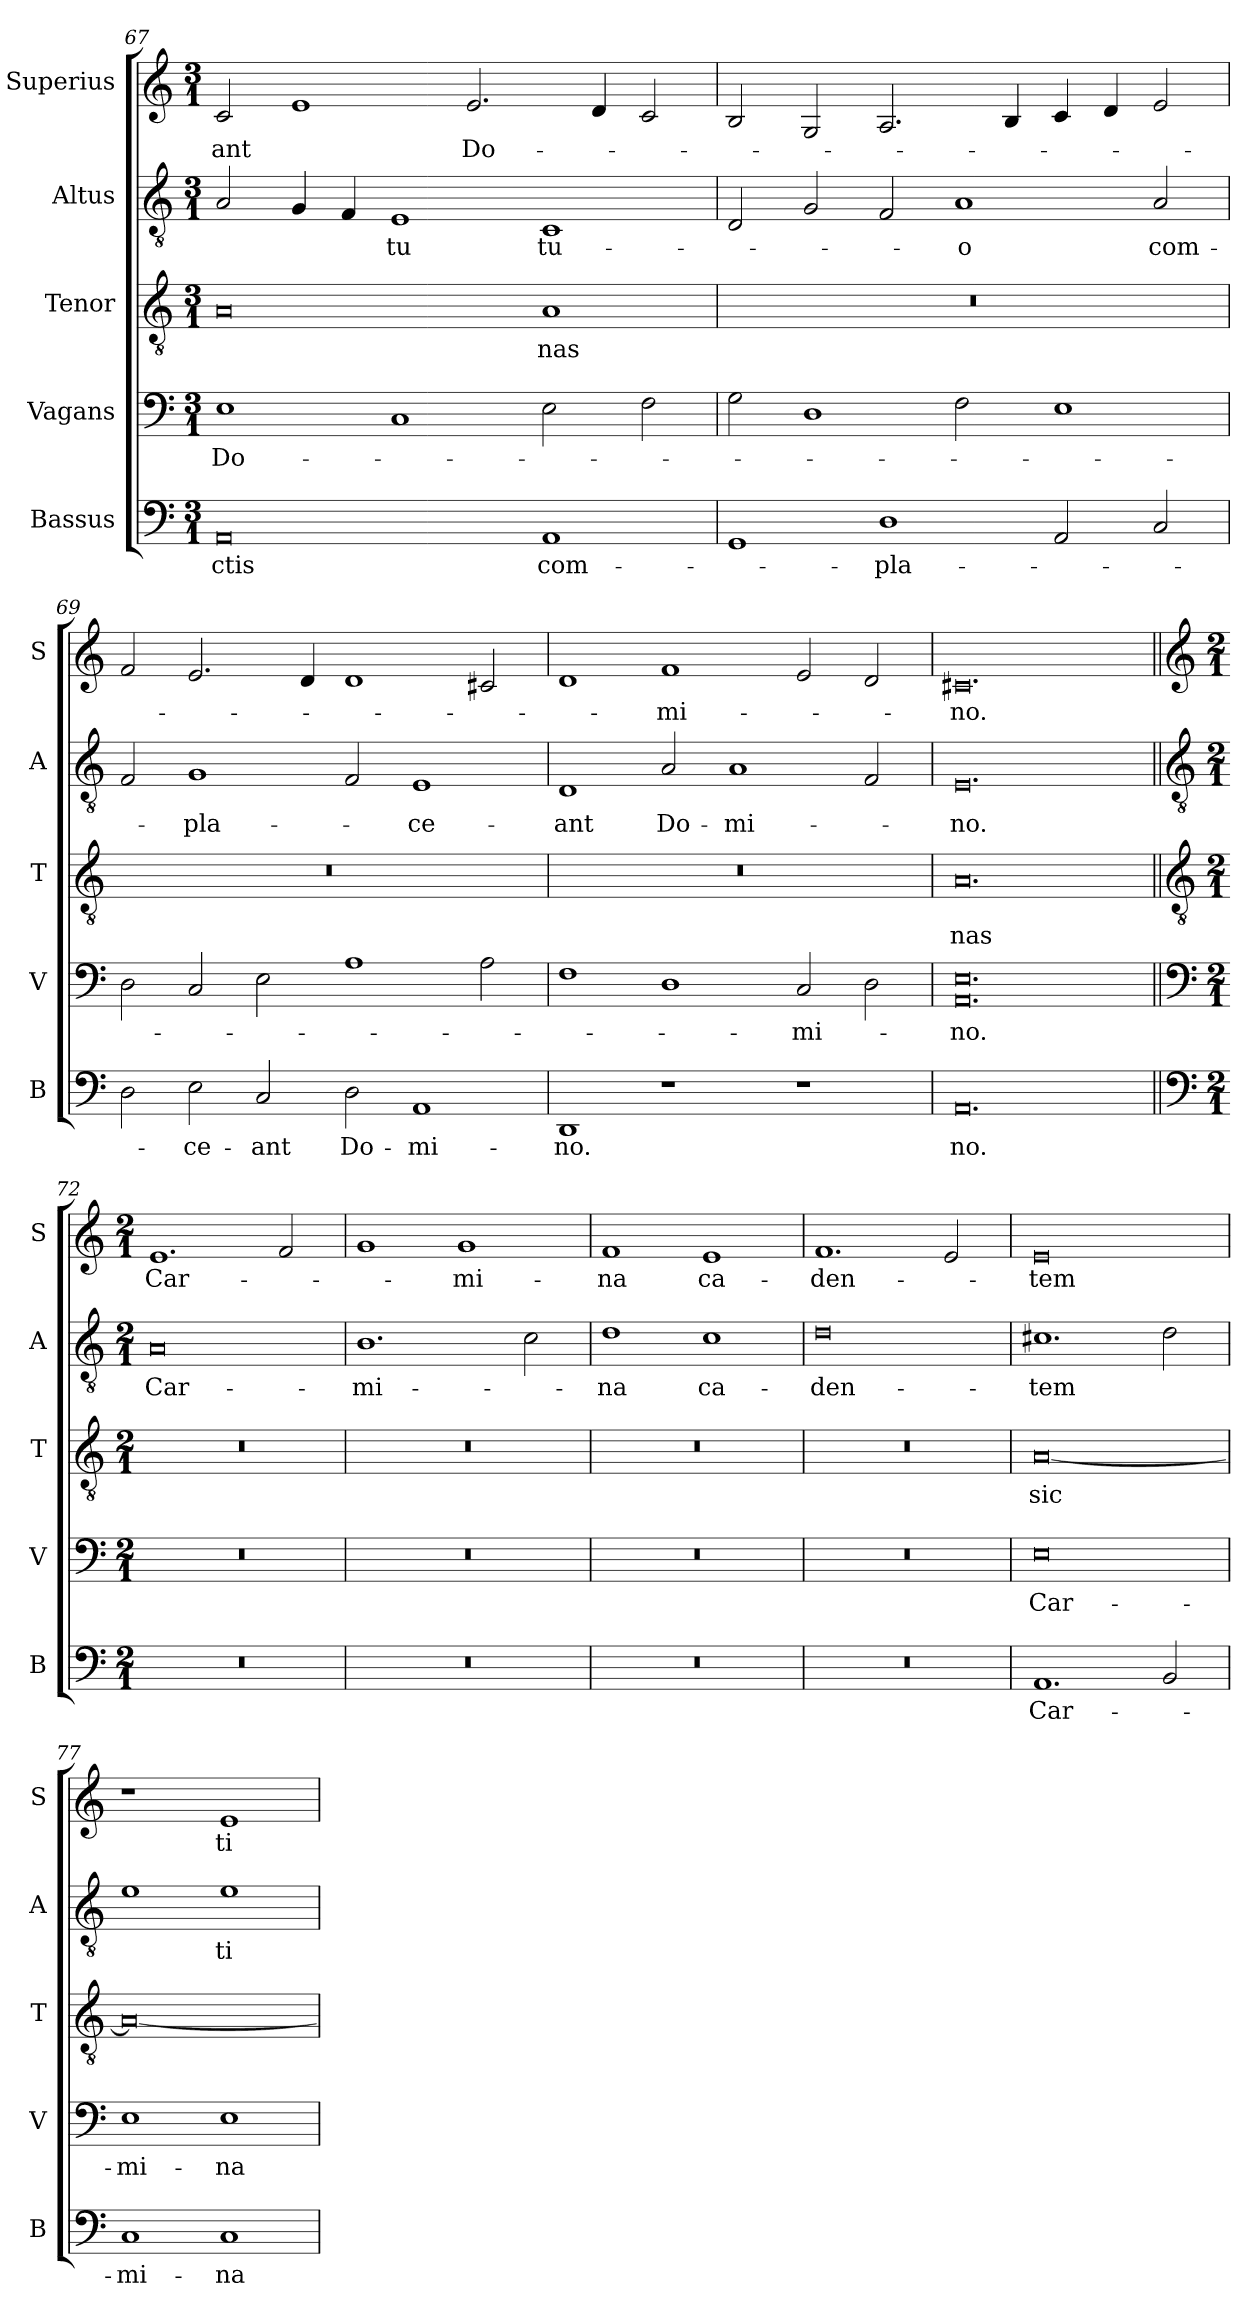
**kern	**text	**kern	**text	**kern	**text	**kern	**text	**kern	**text
*part5	*part5	*part4	*part4	*part3	*part3	*part2	*part2	*part1	*part1
*staff5	*staff5	*staff4	*staff4	*staff3	*staff3	*staff2	*staff2	*staff1	*staff1
*I"Bassus	*	*I"Vagans	*	*I"Tenor	*	*I"Altus	*	*I"Superius	*
*I'B	*	*I'V	*	*I'T	*	*I'A	*	*I'S	*
*clefF4	*	*clefF4	*	*clefGv2	*	*clefGv2	*	*clefG2	*
*k[]	*	*k[]	*	*k[]	*	*k[]	*	*k[]	*
*M3/1	*	*M3/1	*	*M3/1	*	*M3/1	*	*M3/1	*
=67	=67	=67	=67	=67	=67	=67	=67	=67	=67
0AA	-ctis	1E	Do-	0A	.	2A/	.	2c/	-ant
.	.	.	.	.	.	4G/	.	1e	.
.	.	.	.	.	.	4F/	.	.	.
.	.	1C	.	.	.	1E	-tu	.	.
.	.	.	.	.	.	.	.	2.e/	Do-
1AA	com-	2E\	.	1A	-nas	1C	tu-	.	.
.	.	.	.	.	.	.	.	4d/	.
.	.	2F\	.	.	.	.	.	2c/	.
=68	=68	=68	=68	=68	=68	=68	=68	=68	=68
1GG	.	2G\	.	0.r	.	2D/	.	2B/	.
.	.	1D	.	.	.	2G/	.	2G/	.
1D	-pla-	.	.	.	.	2F/	.	2.A/	.
.	.	2F\	.	.	.	1A	-o	.	.
.	.	.	.	.	.	.	.	4B/	.
2AA/	.	1E	.	.	.	.	.	4c/	.
.	.	.	.	.	.	.	.	4d/	.
2C/	.	.	.	.	.	2A/	com-	2e/	.
=69	=69	=69	=69	=69	=69	=69	=69	=69	=69
2D\	.	2D\	.	0.r	.	2F/	.	2f/	.
2E\	-ce-	2C/	.	.	.	1G	-pla-	2.e/	.
2C/	-ant	2E\	.	.	.	.	.	.	.
.	.	.	.	.	.	.	.	4d/	.
2D\	Do-	1A	.	.	.	2F/	.	1d	.
1AA	-mi-	.	.	.	.	1E	-ce-	.	.
.	.	2A\	.	.	.	.	.	2c#X/	.
=70	=70	=70	=70	=70	=70	=70	=70	=70	=70
1DD	-no.	1F	.	0.r	.	1D	-ant	1d	.
1r	.	1D	.	.	.	2A/	Do-	1f	-mi-
.	.	.	.	.	.	1A	-mi-	.	.
1r	.	2C/	-mi-	.	.	.	.	2e/	.
.	.	2D\	.	.	.	2F/	.	2d/	.
=71	=71	=71	=71	=71	=71	=71	=71	=71	=71
*	*	*^	*	*	*	*	*	*	*
0.AA	no.	0.AA\	0.E/	-no.	0.A	nas	0.E	-no.	0.c#X	-no.
*	*	*v	*v	*	*	*	*	*	*	*
!!LO:LB:g=z
=72||	=72||	=72||	=72||	=72||	=72||	=72||	=72||	=72||	=72||
*clefF4	*	*clefF4	*	*clefGv2	*	*clefGv2	*	*clefG2	*
*k[]	*	*k[]	*	*k[]	*	*k[]	*	*k[]	*
*M2/1	*	*M2/1	*	*M2/1	*	*M2/1	*	*M2/1	*
0r	.	0r	.	0r	.	0A	Car-	1.e	Car-
.	.	.	.	.	.	.	.	2f/	.
=73	=73	=73	=73	=73	=73	=73	=73	=73	=73
0r	.	0r	.	0r	.	1.B	-mi-	1g	.
.	.	.	.	.	.	.	.	1g	-mi-
.	.	.	.	.	.	2c\	.	.	.
=74	=74	=74	=74	=74	=74	=74	=74	=74	=74
0r	.	0r	.	0r	.	1d	-na	1f	-na
.	.	.	.	.	.	1c	ca-	1e	ca-
=75	=75	=75	=75	=75	=75	=75	=75	=75	=75
0r	.	0r	.	0r	.	0d	-den-	1.f	-den-
.	.	.	.	.	.	.	.	2e/	.
=76	=76	=76	=76	=76	=76	=76	=76	=76	=76
1.AA	Car-	0E	Car-	[0A	sic	1.c#X	-tem	0e	-tem
2BB/	.	.	.	.	.	2d\	.	.	.
=77	=77	=77	=77	=77	=77	=77	=77	=77	=77
1C	-mi-	1E	-mi-	0A_	.	1e	.	1r	.
1C	-na	1E	-na	.	.	1e	ti-	1e	ti-
=	=	=	=	=	=	=	=	=	=
*-	*-	*-	*-	*-	*-	*-	*-	*-	*-
